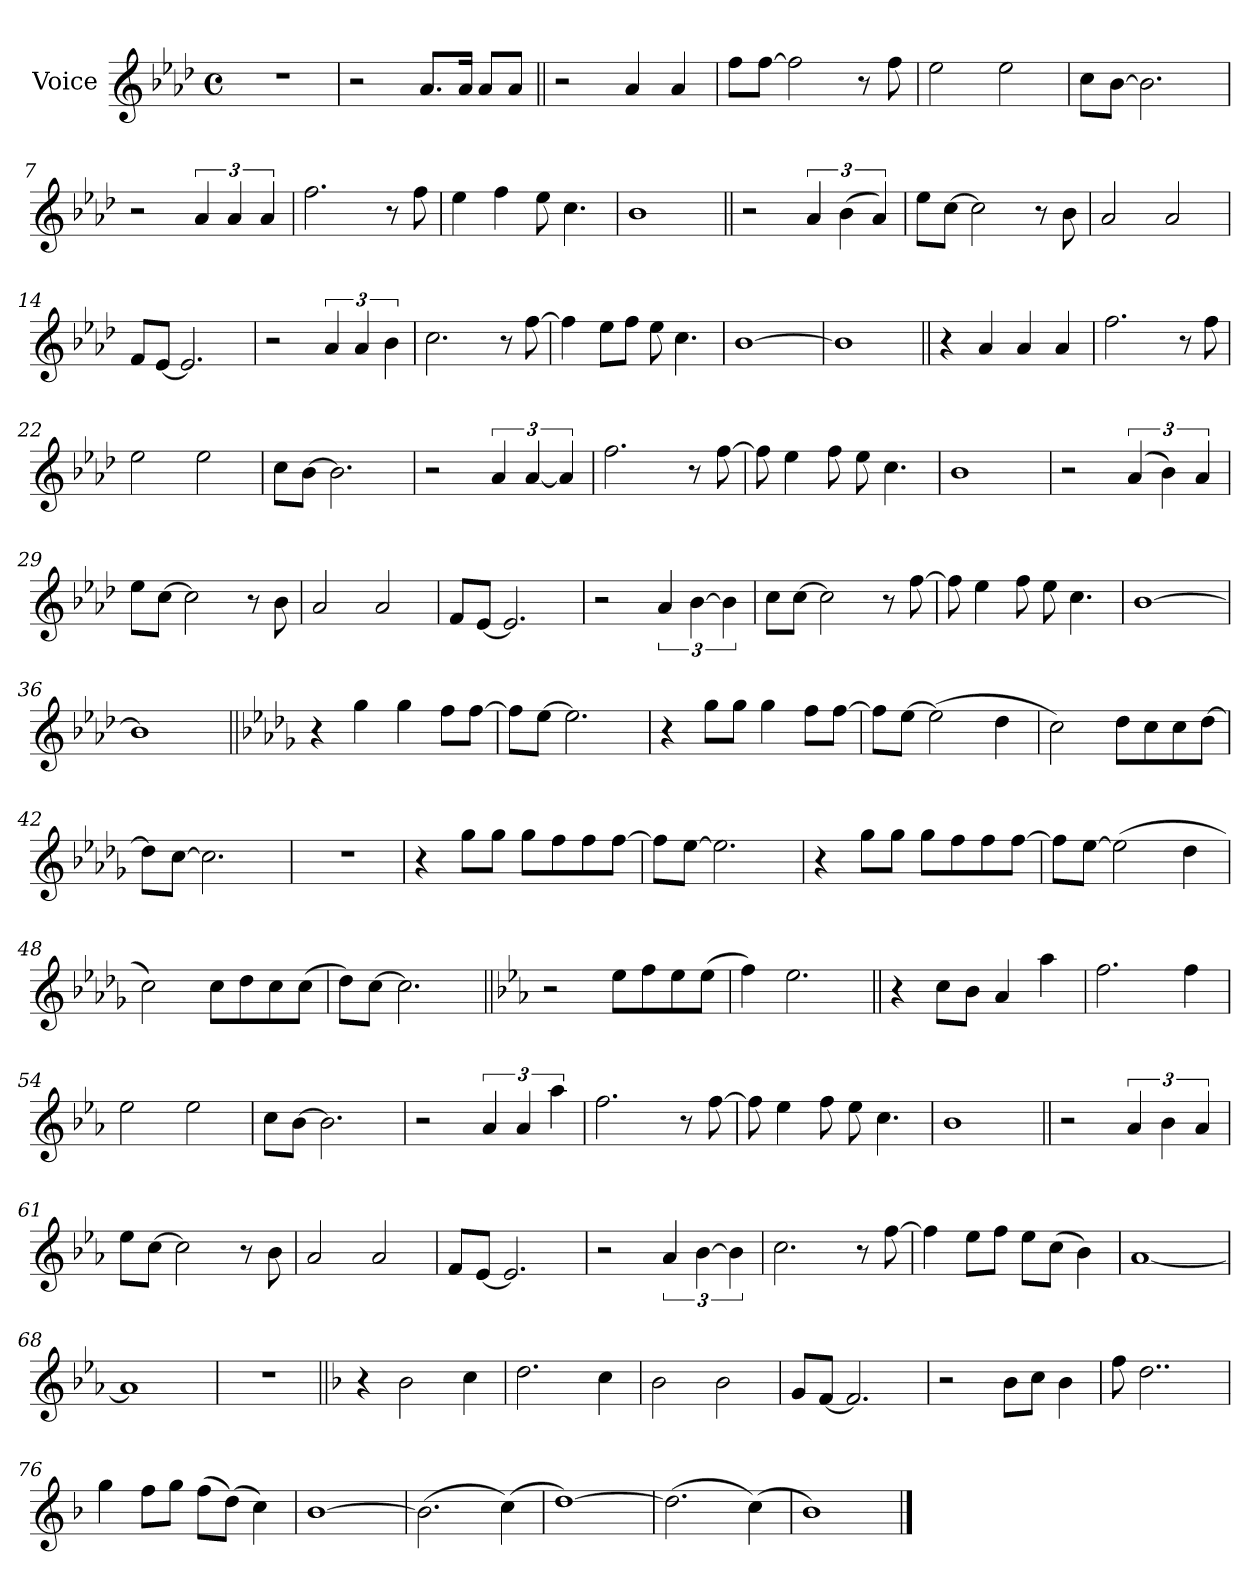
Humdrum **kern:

**kern
*part1
*staff1
*I"Voice
*I'Vc.
*clefG2
*k[b-e-a-d-]
*M4/4
*met(c)
=1
1r
=2
2r
!LO:N:head=solid
8.a-!L
!LO:N:head=solid
16a-!Jk
!LO:N:head=solid
8a-!L
!LO:N:head=solid
8a-!J
=3||
2r
4a-
4a-
=4
8ffL
[8ffJ
2ff]
8r
8ff
=5
2ee-
2ee-
=6
8ccL
[8b-J
2.b-]
=7
2r
6a-
6a-
6a-
=8
2.ff
8r
8ff
=9
4ee-
4ff
8ee-
4.cc
=10
1b-
=11||
2r
6a-
(>6b-
6a-)
=12
8ee-L
[8ccJ
2cc]
8r
8b-
=13
2a-
2a-
=14
8fL
[8e-J
2.e-]
=15
2r
6a-
6a-
6b-
=16
2.cc
8r
[8ff
=17
4ff]
8ee-L
8ffJ
8ee-
4.cc
=18
[1b-
=19
1b-]
=20||
4r
4a-
4a-
4a-
=21
2.ff
8r
8ff
=22
2ee-
2ee-
=23
8ccL
[8b-J
2.b-]
=24
2r
6a-
[6a-
6a-]
=25
2.ff
8r
[8ff
=26
8ff]
4ee-
8ff
8ee-
4.cc
=27
1b-
=28
2r
(>6a-
6b-)
6a-
=29
8ee-L
[8ccJ
2cc]
8r
8b-
=30
2a-
2a-
=31
8fL
[8e-J
2.e-]
=32
2r
6a-
[6b-
6b-]
=33
8ccL
[8ccJ
2cc]
8r
[8ff
=34
8ff]
4ee-
8ff
8ee-
4.cc
=35
[1b-
=36
1b-]
=37||
*k[b-e-a-d-g-]
4r
4gg-
4gg-
8ffL
[8ffJ
=38
8ffL]
[8ee-J
2.ee-]
=39
4r
8gg-L
8gg-J
4gg-
8ffL
[8ffJ
=40
8ffL]
[8ee-J
(>2ee-]
4dd-
=41
2cc)
8dd-L
8cc
8cc
[8dd-J
=42
8dd-L]
[8ccJ
2.cc]
=43
1r
=44
4r
8gg-L
8gg-J
8gg-L
8ff
8ff
[8ffJ
=45
8ffL]
[8ee-J
2.ee-]
=46
4r
8gg-L
8gg-J
8gg-L
8ff
8ff
[8ffJ
=47
8ffL]
[8ee-J
(>2ee-]
4dd-
=48
2cc)
8ccL
8dd-
8cc
(>8ccJ
=49
8dd-L)
[8ccJ
2.cc]
=50||
*k[b-e-a-]
2r
8ee-L
8ff
8ee-
(>8ee-J
=51
4ff)
2.ee-
=52||
4r
8ccL
8b-J
4a-
4aa-
=53
2.ff
4ff
=54
2ee-
2ee-
=55
8ccL
[8b-J
2.b-]
=56
2r
6a-
6a-
6aa-
=57
2.ff
8r
[8ff
=58
8ff]
4ee-
8ff
8ee-
4.cc
=59
1b-
=60||
2r
6a-
6b-
6a-
=61
8ee-L
[8ccJ
2cc]
8r
8b-
=62
2a-
2a-
=63
8fL
[8e-J
2.e-]
=64
2r
6a-
[6b-
6b-]
=65
2.cc
8r
[8ff
=66
4ff]
8ee-L
8ffJ
8ee-L
(>8ccJ
4b-)
=67
[1a-
=68
1a-]
=69
1r
=70||
*k[b-]
4r
2b-
4cc
=71
2.dd
4cc
=72
2b-
2b-
=73
8gL
[8fJ
2.f]
=74
2r
8b-L
8ccJ
4b-
=75
8ff
2..dd
=76
4gg
8ffL
8ggJ
(>8ffL
(>8ddJ)
4cc)
=77
[1b-
=78
(>2.b-]
(>4cc)
=79
[1dd)
=80
(>2.dd]
(>4cc)
=81
1b-)
==
*-
